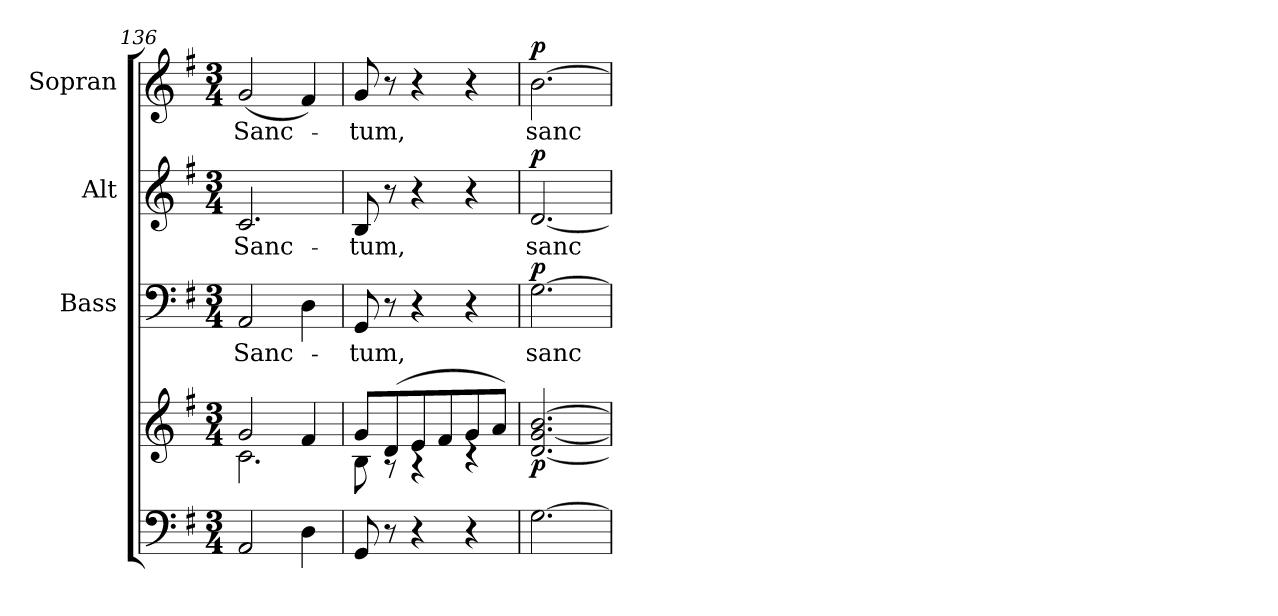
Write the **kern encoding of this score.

**kern	**kern	**dynam	**kern	**text	**dynam	**kern	**text	**dynam	**kern	**text	**dynam
*part4	*part4	*part4	*part3	*part3	*part3	*part2	*part2	*part2	*part1	*part1	*part1
*staff5	*staff4	*staff4/5	*staff3	*staff3	*staff3	*staff2	*staff2	*staff2	*staff1	*staff1	*staff1
*	*	*	*I"Bass	*	*	*I"Alt	*	*	*I"Sopran	*	*
*	*	*	*I'B.	*	*	*I'A.	*	*	*I'S.	*	*
*clefF4	*clefG2	*	*clefF4	*	*	*clefG2	*	*	*clefG2	*	*
*k[f#]	*k[f#]	*	*k[f#]	*	*	*k[f#]	*	*	*k[f#]	*	*
*G:	*G:	*	*G:	*	*	*G:	*	*	*G:	*	*
*M3/4	*M3/4	*	*M3/4	*	*	*M3/4	*	*	*M3/4	*	*
=136	=136	=136	=136	=136	=136	=136	=136	=136	=136	=136	=136
*	*^	*	*	*	*	*	*	*	*	*	*
!	!	!	!	!	!LO:LY:b	!	!	!LO:LY:b	!	!	!LO:LY:b	!
2AA/	2g/	2.c\	.	2AA/	Sanc-	.	2.c/	Sanc-	.	(<2g/	Sanc-	.
4D\	4f#/	.	.	4D\	.	.	.	.	.	4f#/)	.	.
=137	=137	=137	=137	=137	=137	=137	=137	=137	=137	=137	=137	=137
!	!	!	!	!	!LO:LY:b	!	!	!LO:LY:b	!	!	!LO:LY:b	!
8GG/	8g/L	8B\	.	8GG/	-tum,	.	8B/	-tum,	.	8g/	-tum,	.
8r	(>8d/	8rG	.	8r	.	.	8r	.	.	8r	.	.
4r	8e/	4rG	.	4r	.	.	4r	.	.	4r	.	.
.	8f#/	.	.	.	.	.	.	.	.	.	.	.
4r	8g/	4rB	.	4r	.	.	4r	.	.	4r	.	.
.	8a/J)	.	.	.	.	.	.	.	.	.	.	.
*	*v	*v	*	*	*	*	*	*	*	*	*	*
=138	=138	=138	=138	=138	=138	=138	=138	=138	=138	=138	=138
!	!	!LO:DY:b	!	!LO:LY:b	!LO:DY:a	!	!LO:LY:b	!LO:DY:a	!	!LO:LY:b	!LO:DY:a
[2.G\	[2.d/ [2.g/ [2.b/	p	[2.G\	sanc-	p	[2.d/	sanc-	p	[2.b\	sanc-	p
=	=	=	=	=	=	=	=	=	=	=	=
*-	*-	*-	*-	*-	*-	*-	*-	*-	*-	*-	*-
